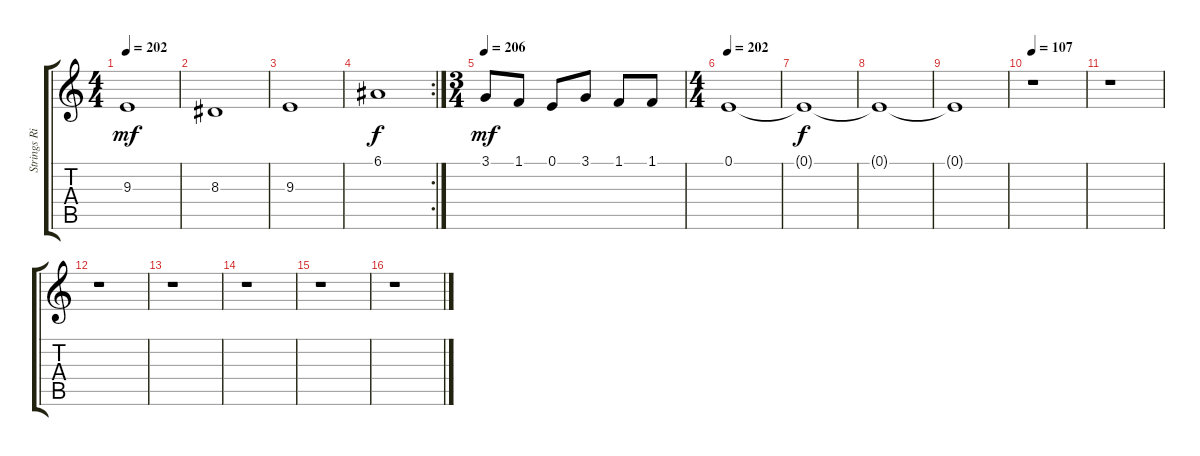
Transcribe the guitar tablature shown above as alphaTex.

\track ("Strings Right Hand" "Strings Ri") {instrument stringensemble1}
\staff {score tabs}
\tuning (E4 B3 G3 D3 A2 E2) {hide}
\ts (4 4)
\tempo 202
\clef g2
\ks c
9.3.1{dy mf} |
8.3.1 |
9.3.1 |
\rc 2
6.1.1{dy f} |
\ts (3 4)
\tempo 206
3.1.8{dy mf} 1.1.8 0.1.8 3.1.8 1.1.8 1.1.8 |
\ts (4 4)
\tempo 202
0.1.1 |
0.1{t}.1{dy f} |
0.1{t}.1 |
0.1{t}.1 |
\tempo 107
r.1 |
r.1 |
r.1 |
r.1 |
r.1 |
r.1 |
r.1
